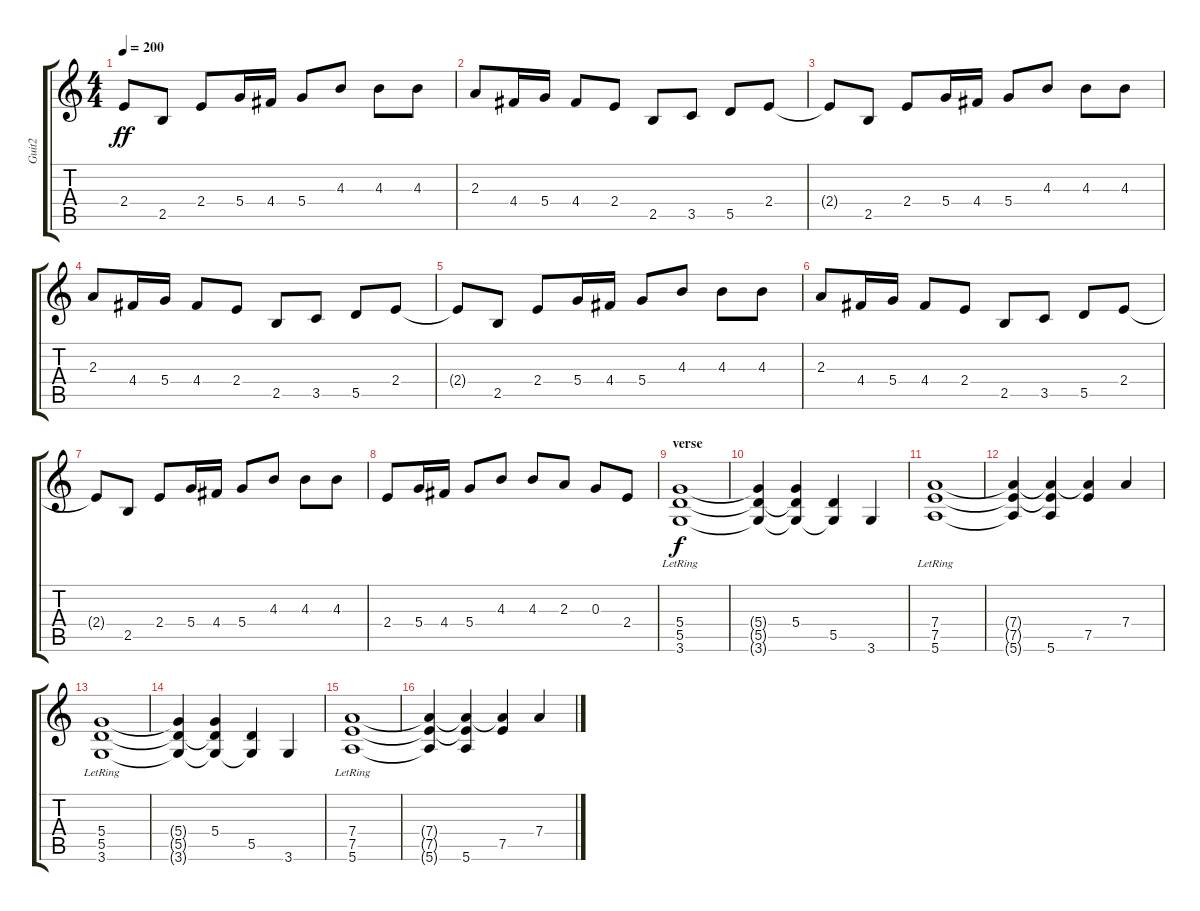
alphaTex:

\track ("Guit2" "Guit2") {instrument overdrivenguitar}
\staff {score tabs}
\tuning (E4 B3 G3 D3 A2 E2) {hide}
\ts (4 4)
\tempo 200
\clef g2
\ks c
2.4{t}.8{dy ff} 2.5.8 2.4.8 5.4.16 4.4.16 5.4.8 4.3.8 4.3.8 4.3.8 |
2.3.8 4.4.16 5.4.16 4.4.8 2.4.8 2.5.8 3.5.8 5.5.8 2.4.8 |
2.4{t}.8 2.5.8 2.4.8 5.4.16 4.4.16 5.4.8 4.3.8 4.3.8 4.3.8 |
2.3.8 4.4.16 5.4.16 4.4.8 2.4.8 2.5.8 3.5.8 5.5.8 2.4.8 |
2.4{t}.8 2.5.8 2.4.8 5.4.16 4.4.16 5.4.8 4.3.8 4.3.8 4.3.8 |
2.3.8 4.4.16 5.4.16 4.4.8 2.4.8 2.5.8 3.5.8 5.5.8 2.4.8 |
2.4{t}.8 2.5.8 2.4.8 5.4.16 4.4.16 5.4.8 4.3.8 4.3.8 4.3.8 |
2.4.8 5.4.16 4.4.16 5.4.8 4.3.8 4.3.8 2.3.8 0.3.8 2.4.8 |
\section ("" "verse")
(5.4{lr} 5.5{lr} 3.6{lr}).1{dy f} |
(5.4{t} 5.5{t} 3.6{t}).4 (5.4 5.5{t} 3.6{t}).4 (5.5 3.6{t}).4 3.6.4 |
(7.4{lr} 7.5{lr} 5.6{lr}).1 |
(7.4{t} 7.5{t} 5.6{t}).4 (7.4{t} 7.5{t} 5.6).4 (7.4{t} 7.5).4 7.4.4 |
(5.4{lr} 5.5{lr} 3.6{lr}).1 |
(5.4{t} 5.5{t} 3.6{t}).4 (5.4 5.5{t} 3.6{t}).4 (5.5 3.6{t}).4 3.6.4 |
(7.4{lr} 7.5{lr} 5.6{lr}).1 |
(7.4{t} 7.5{t} 5.6{t}).4 (7.4{t} 7.5{t} 5.6).4 (7.4{t} 7.5).4 7.4.4
